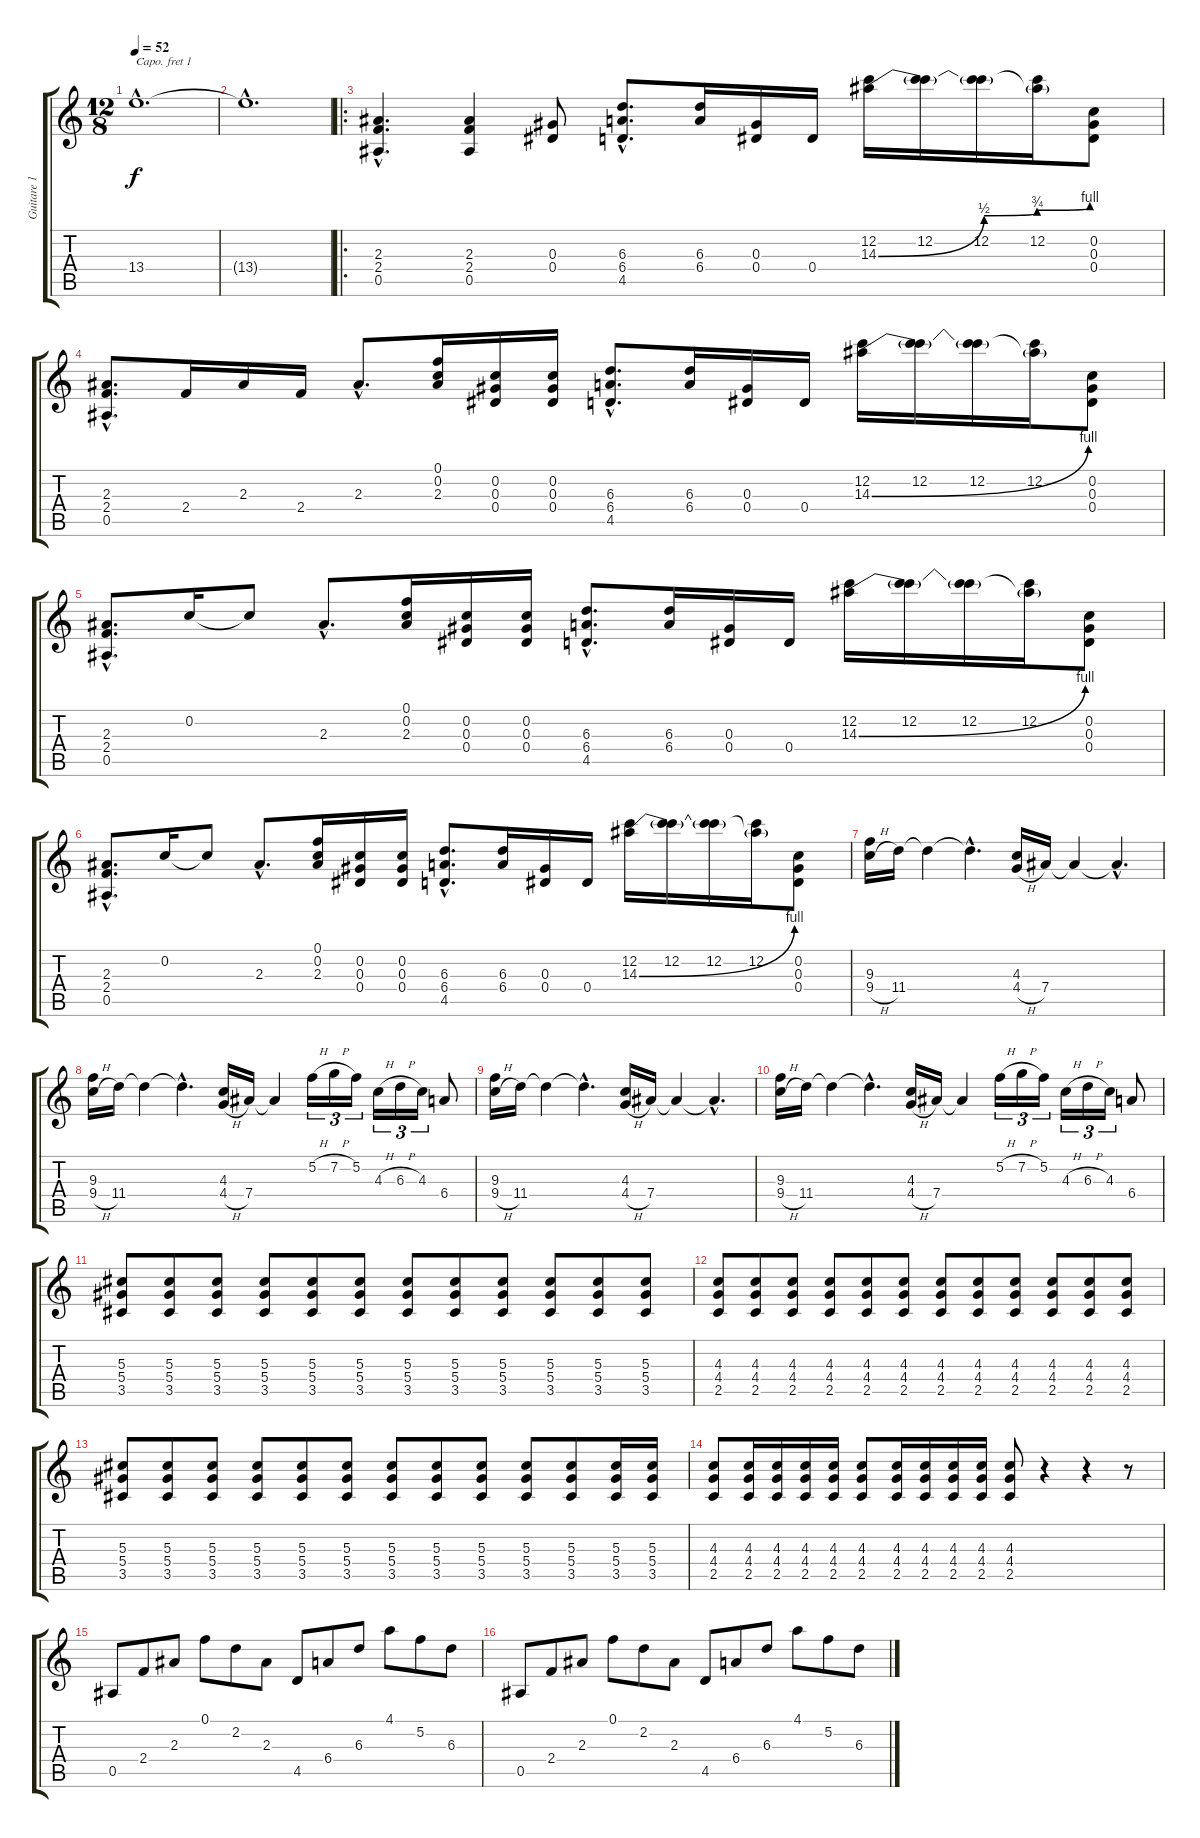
\track ("Guitare 1" "Guitare 1") {instrument distortionguitar}
\staff {score tabs}
\capo 1
\tuning (E4 B3 G3 D3 A2 E2) {hide}
\ts (12 8)
\tempo 52
\clef g2
\ks c
13.4{hac}.1{d dy f instrument distortionguitar} |
13.4{hac t}.1{d} |
\ro
(2.3{hac} 2.4{hac} 0.5{hac}).4{d} (2.3 2.4 0.5).4 (0.3 0.4).8 (6.3{hac} 6.4{hac} 4.5{hac}).8{d} (6.3 6.4).16 (0.3 0.4).16 0.4.16 (12.2 14.3{be (custom 0 0 30 2 45 3 60 4)}).16 (12.2 14.3{t}).16 (12.2 14.3{t}).16 (12.2 14.3{t}).16 (0.2 0.3 0.4).8 |
(2.3{hac} 2.4{hac} 0.5{hac}).8{d} 2.4.16 2.3.16 2.4.16 2.3{hac}.8{d} (0.1 0.2 2.3).16 (0.2 0.3 0.4).16 (0.2 0.3 0.4).16 (6.3{hac} 6.4{hac} 4.5{hac}).8{d} (6.3 6.4).16 (0.3 0.4).16 0.4.16 (12.2 14.3{be (bend 0 0 60 4)}).16 (12.2 14.3{t}).16 (12.2 14.3{t}).16 (12.2 14.3{t}).16 (0.2 0.3 0.4).8 |
(2.3{hac} 2.4{hac} 0.5{hac}).8{d} 0.2.16 0.2{t}.8 2.3{hac}.8{d} (0.1 0.2 2.3).16 (0.2 0.3 0.4).16 (0.2 0.3 0.4).16 (6.3{hac} 6.4{hac} 4.5{hac}).8{d} (6.3 6.4).16 (0.3 0.4).16 0.4.16 (12.2 14.3{be (bend 0 0 60 4)}).16 (12.2 14.3{t}).16 (12.2 14.3{t}).16 (12.2 14.3{t}).16 (0.2 0.3 0.4).8 |
(2.3{hac} 2.4{hac} 0.5{hac}).8{d} 0.2.16 0.2{t}.8 2.3{hac}.8{d} (0.1 0.2 2.3).16 (0.2 0.3 0.4).16 (0.2 0.3 0.4).16 (6.3{hac} 6.4{hac} 4.5{hac}).8{d} (6.3 6.4).16 (0.3 0.4).16 0.4.16 (12.2 14.3{be (bend 0 0 60 4)}).16 (12.2 14.3{t}).16 (12.2 14.3{t}).16 (12.2 14.3{t}).16 (0.2 0.3 0.4).8 |
(9.3 9.4{h}).16 11.4.16 11.4{t}.4 11.4{hac t}.4{d} (4.3 4.4{h}).16 7.4.16 7.4{t}.4 7.4{hac t}.4{d} |
(9.3 9.4{h}).16 11.4.16 11.4{t}.4 11.4{hac t}.4{d} (4.3 4.4{h}).16 7.4.16 7.4{t}.4 5.2{h}.16{tu (3 2)} 7.2{h}.16{tu (3 2)} 5.2.16{tu (3 2)} 4.3{h}.16{tu (3 2)} 6.3{h}.16{tu (3 2)} 4.3.16{tu (3 2)} 6.4.8 |
(9.3 9.4{h}).16 11.4.16 11.4{t}.4 11.4{hac t}.4{d} (4.3 4.4{h}).16 7.4.16 7.4{t}.4 7.4{hac t}.4{d} |
(9.3 9.4{h}).16 11.4.16 11.4{t}.4 11.4{hac t}.4{d} (4.3 4.4{h}).16 7.4.16 7.4{t}.4 5.2{h}.16{tu (3 2)} 7.2{h}.16{tu (3 2)} 5.2.16{tu (3 2)} 4.3{h}.16{tu (3 2)} 6.3{h}.16{tu (3 2)} 4.3.16{tu (3 2)} 6.4.8 |
(5.3 5.4 3.5).8 (5.3 5.4 3.5).8 (5.3 5.4 3.5).8 (5.3 5.4 3.5).8 (5.3 5.4 3.5).8 (5.3 5.4 3.5).8 (5.3 5.4 3.5).8 (5.3 5.4 3.5).8 (5.3 5.4 3.5).8 (5.3 5.4 3.5).8 (5.3 5.4 3.5).8 (5.3 5.4 3.5).8 |
(4.3 4.4 2.5).8 (4.3 4.4 2.5).8 (4.3 4.4 2.5).8 (4.3 4.4 2.5).8 (4.3 4.4 2.5).8 (4.3 4.4 2.5).8 (4.3 4.4 2.5).8 (4.3 4.4 2.5).8 (4.3 4.4 2.5).8 (4.3 4.4 2.5).8 (4.3 4.4 2.5).8 (4.3 4.4 2.5).8 |
(5.3 5.4 3.5).8 (5.3 5.4 3.5).8 (5.3 5.4 3.5).8 (5.3 5.4 3.5).8 (5.3 5.4 3.5).8 (5.3 5.4 3.5).8 (5.3 5.4 3.5).8 (5.3 5.4 3.5).8 (5.3 5.4 3.5).8 (5.3 5.4 3.5).8 (5.3 5.4 3.5).8 (5.3 5.4 3.5).16 (5.3 5.4 3.5).16 |
(4.3 4.4 2.5).8 (4.3 4.4 2.5).16 (4.3 4.4 2.5).16 (4.3 4.4 2.5).16 (4.3 4.4 2.5).16 (4.3 4.4 2.5).8 (4.3 4.4 2.5).16 (4.3 4.4 2.5).16 (4.3 4.4 2.5).16 (4.3 4.4 2.5).16 (4.3 4.4 2.5).8 r.4 r.4 r.8 |
0.5.8 2.4.8 2.3.8 0.1.8 2.2.8 2.3.8 4.5.8 6.4.8 6.3.8 4.1.8 5.2.8 6.3.8 |
0.5.8 2.4.8 2.3.8 0.1.8 2.2.8 2.3.8 4.5.8 6.4.8 6.3.8 4.1.8 5.2.8 6.3.8
